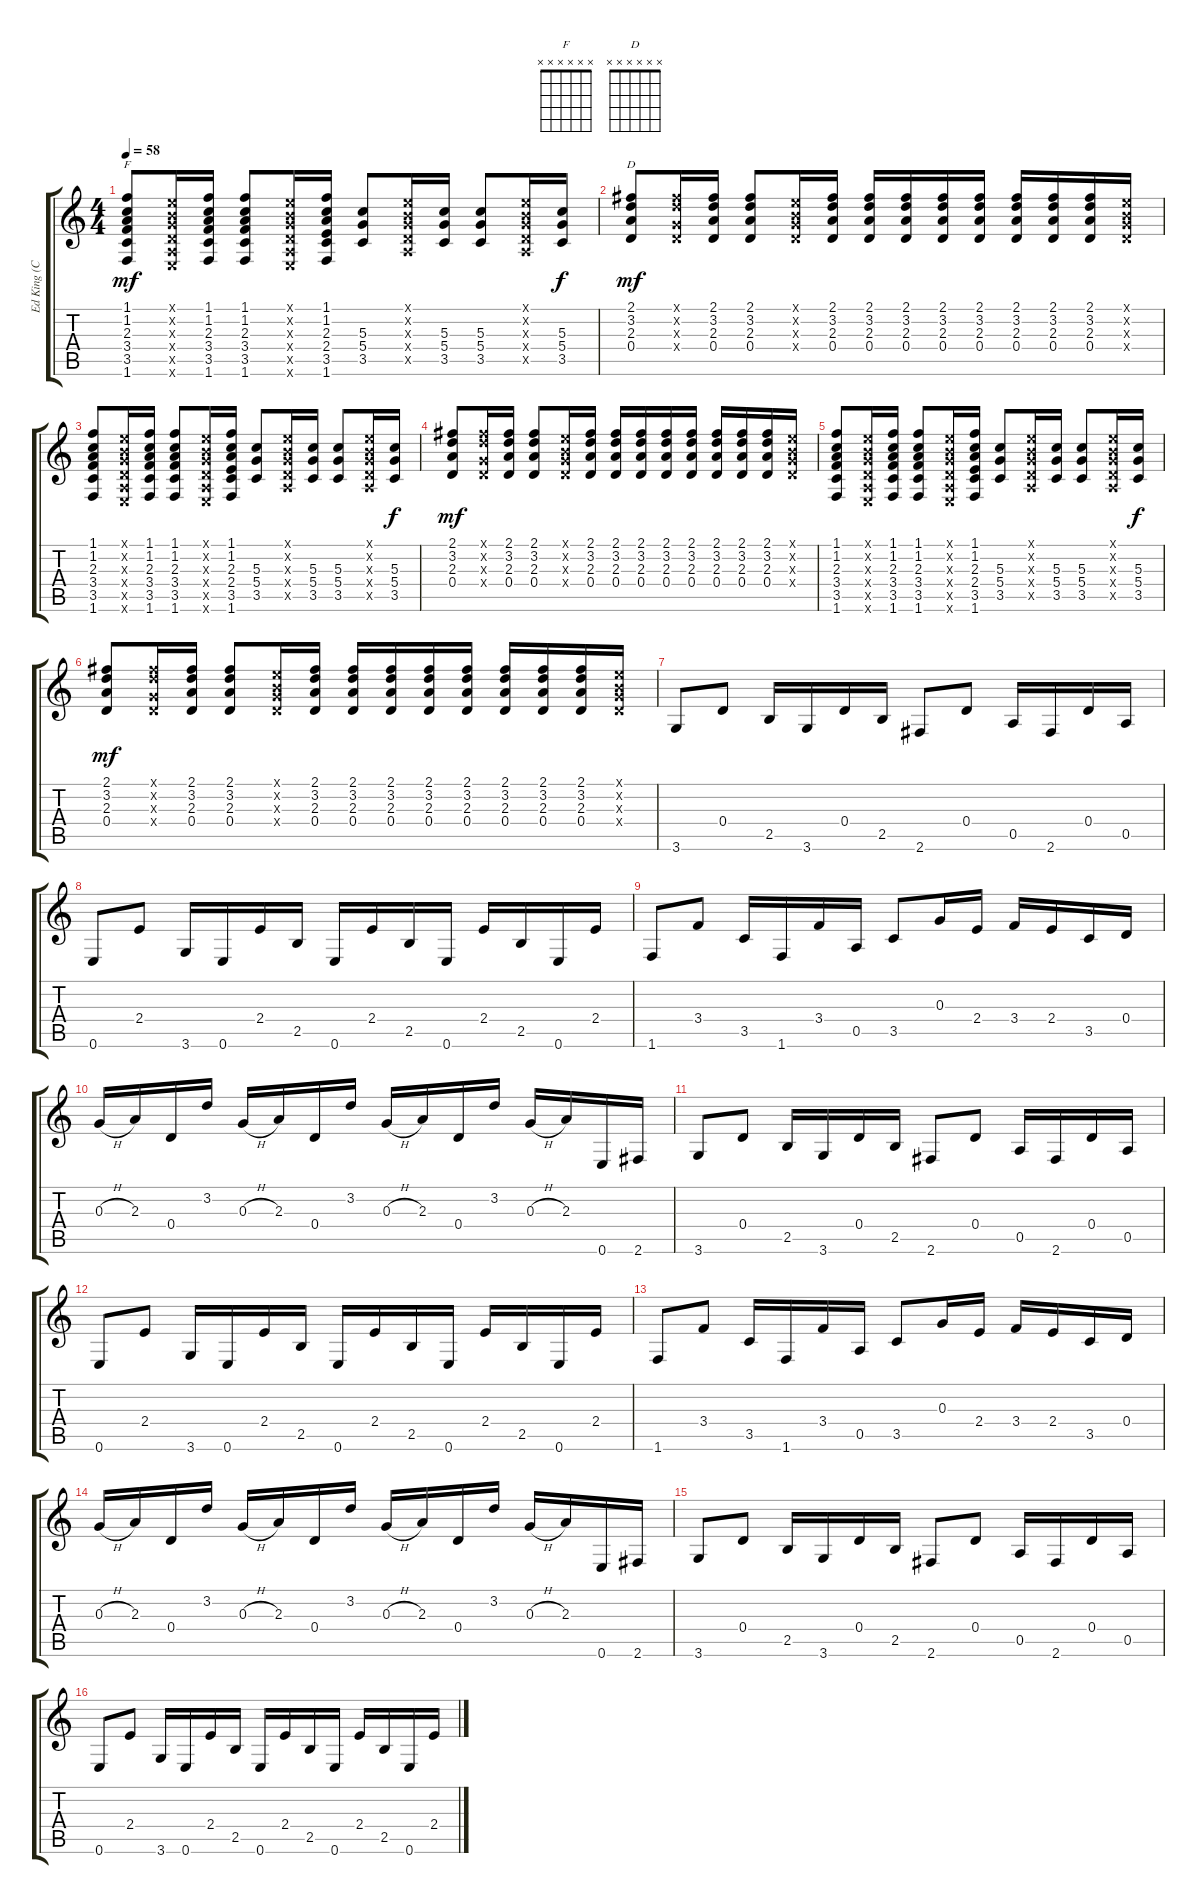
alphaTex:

\track ("Ed King (Clean/Solo Guitar)" "Ed King (C") {instrument overdrivenguitar}
\staff {score tabs}
\tuning (E4 B3 G3 D3 A2 E2) {hide}
\chord ("F" x x x x x x)
\chord ("D" x x x x x x)
\ts (4 4)
\tempo 58
\clef g2
\ks c
(1.1 1.2 2.3 3.4 3.5 1.6).8{ch "F" dy mf instrument overdrivenguitar} (0.1{x} 0.2{x} 0.3{x} 0.4{x} 0.5{x} 0.6{x}).16 (1.1 1.2 2.3 3.4 3.5 1.6).16 (1.1 1.2 2.3 3.4 3.5 1.6).8 (0.1{x} 0.2{x} 0.3{x} 0.4{x} 0.5{x} 0.6{x}).16 (1.1 1.2 2.3 2.4 3.5 1.6).16 (5.3 5.4 3.5).8 (0.1{x} 0.2{x} 0.3{x} 0.4{x} 0.5{x}).16 (5.3 5.4 3.5).16 (5.3 5.4 3.5).8 (0.1{x} 0.2{x} 0.3{x} 0.4{x} 0.5{x}).16 (5.3 5.4 3.5).16{dy f} |
(2.1 3.2 2.3 0.4).8{ch "D" dy mf} (2.1{x} 3.2{x} 0.3{x} 0.4{x}).16 (2.1 3.2 2.3 0.4).16 (2.1 3.2 2.3 0.4).8 (0.1{x} 0.2{x} 0.3{x} 0.4{x}).16 (2.1 3.2 2.3 0.4).16 (2.1 3.2 2.3 0.4).16 (2.1 3.2 2.3 0.4).16 (2.1 3.2 2.3 0.4).16 (2.1 3.2 2.3 0.4).16 (2.1 3.2 2.3 0.4).16 (2.1 3.2 2.3 0.4).16 (2.1 3.2 2.3 0.4).16 (0.1{x} 0.2{x} 0.3{x} 0.4{x}).16 |
(1.1 1.2 2.3 3.4 3.5 1.6).8 (0.1{x} 0.2{x} 0.3{x} 0.4{x} 0.5{x} 0.6{x}).16 (1.1 1.2 2.3 3.4 3.5 1.6).16 (1.1 1.2 2.3 3.4 3.5 1.6).8 (0.1{x} 0.2{x} 0.3{x} 0.4{x} 0.5{x} 0.6{x}).16 (1.1 1.2 2.3 2.4 3.5 1.6).16 (5.3 5.4 3.5).8 (0.1{x} 0.2{x} 0.3{x} 0.4{x} 0.5{x}).16 (5.3 5.4 3.5).16 (5.3 5.4 3.5).8 (0.1{x} 0.2{x} 0.3{x} 0.4{x} 0.5{x}).16 (5.3 5.4 3.5).16{dy f} |
(2.1 3.2 2.3 0.4).8{dy mf} (2.1{x} 3.2{x} 0.3{x} 0.4{x}).16 (2.1 3.2 2.3 0.4).16 (2.1 3.2 2.3 0.4).8 (0.1{x} 0.2{x} 0.3{x} 0.4{x}).16 (2.1 3.2 2.3 0.4).16 (2.1 3.2 2.3 0.4).16 (2.1 3.2 2.3 0.4).16 (2.1 3.2 2.3 0.4).16 (2.1 3.2 2.3 0.4).16 (2.1 3.2 2.3 0.4).16 (2.1 3.2 2.3 0.4).16 (2.1 3.2 2.3 0.4).16 (0.1{x} 0.2{x} 0.3{x} 0.4{x}).16 |
(1.1 1.2 2.3 3.4 3.5 1.6).8 (0.1{x} 0.2{x} 0.3{x} 0.4{x} 0.5{x} 0.6{x}).16 (1.1 1.2 2.3 3.4 3.5 1.6).16 (1.1 1.2 2.3 3.4 3.5 1.6).8 (0.1{x} 0.2{x} 0.3{x} 0.4{x} 0.5{x} 0.6{x}).16 (1.1 1.2 2.3 2.4 3.5 1.6).16 (5.3 5.4 3.5).8 (0.1{x} 0.2{x} 0.3{x} 0.4{x} 0.5{x}).16 (5.3 5.4 3.5).16 (5.3 5.4 3.5).8 (0.1{x} 0.2{x} 0.3{x} 0.4{x} 0.5{x}).16 (5.3 5.4 3.5).16{dy f} |
(2.1 3.2 2.3 0.4).8{dy mf} (2.1{x} 3.2{x} 0.3{x} 0.4{x}).16 (2.1 3.2 2.3 0.4).16 (2.1 3.2 2.3 0.4).8 (0.1{x} 0.2{x} 0.3{x} 0.4{x}).16 (2.1 3.2 2.3 0.4).16 (2.1 3.2 2.3 0.4).16 (2.1 3.2 2.3 0.4).16 (2.1 3.2 2.3 0.4).16 (2.1 3.2 2.3 0.4).16 (2.1 3.2 2.3 0.4).16 (2.1 3.2 2.3 0.4).16 (2.1 3.2 2.3 0.4).16 (0.1{x} 0.2{x} 0.3{x} 0.4{x}).16 |
3.6.8{instrument electricguitarjazz} 0.4.8 2.5.16 3.6.16 0.4.16 2.5.16 2.6.8 0.4.8 0.5.16 2.6.16 0.4.16 0.5.16 |
0.6.8 2.4.8 3.6.16 0.6.16 2.4.16 2.5.16 0.6.16 2.4.16 2.5.16 0.6.16 2.4.16 2.5.16 0.6.16 2.4.16 |
1.6.8 3.4.8 3.5.16 1.6.16 3.4.16 0.5.16 3.5.8 0.3.16 2.4.16 3.4.16 2.4.16 3.5.16 0.4.16 |
0.3{h}.16 2.3.16 0.4.16 3.2.16 0.3{h}.16 2.3.16 0.4.16 3.2.16 0.3{h}.16 2.3.16 0.4.16 3.2.16 0.3{h}.16 2.3.16 0.6.16 2.6.16 |
3.6.8 0.4.8 2.5.16 3.6.16 0.4.16 2.5.16 2.6.8 0.4.8 0.5.16 2.6.16 0.4.16 0.5.16 |
0.6.8 2.4.8 3.6.16 0.6.16 2.4.16 2.5.16 0.6.16 2.4.16 2.5.16 0.6.16 2.4.16 2.5.16 0.6.16 2.4.16 |
1.6.8 3.4.8 3.5.16 1.6.16 3.4.16 0.5.16 3.5.8 0.3.16 2.4.16 3.4.16 2.4.16 3.5.16 0.4.16 |
0.3{h}.16 2.3.16 0.4.16 3.2.16 0.3{h}.16 2.3.16 0.4.16 3.2.16 0.3{h}.16 2.3.16 0.4.16 3.2.16 0.3{h}.16 2.3.16 0.6.16 2.6.16 |
3.6.8 0.4.8 2.5.16 3.6.16 0.4.16 2.5.16 2.6.8 0.4.8 0.5.16 2.6.16 0.4.16 0.5.16 |
0.6.8 2.4.8 3.6.16 0.6.16 2.4.16 2.5.16 0.6.16 2.4.16 2.5.16 0.6.16 2.4.16 2.5.16 0.6.16 2.4.16
